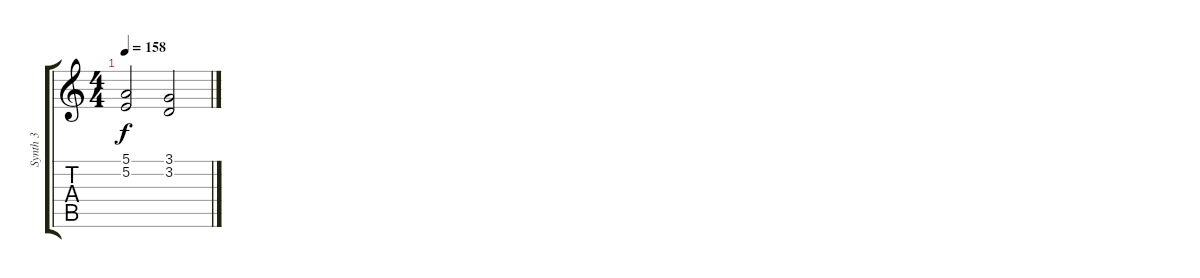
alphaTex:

\track ("Synth 3" "Synth 3") {instrument choiraahs}
\staff {score tabs}
\tuning (E4 B3 G3 D3 A2 E2) {hide}
\ts (4 4)
\tempo 158
\clef g2
\ks c
(5.1 5.2).2{dy f} (3.1 3.2).2
